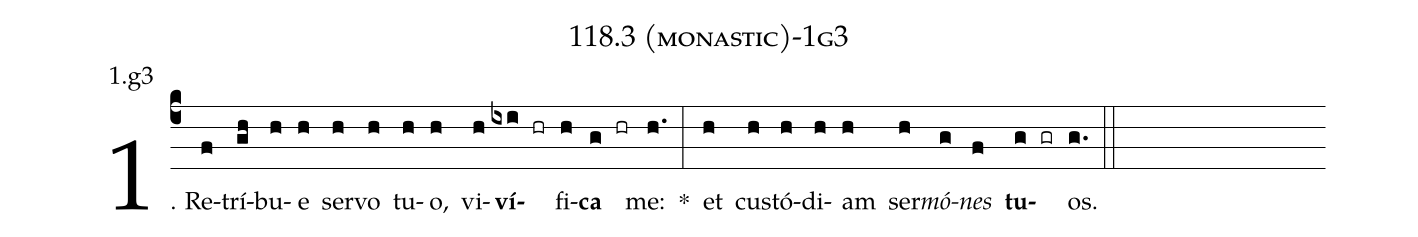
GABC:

name: 118.3 (monastic)-1g3;
annotation: 1.g3;
%%
(c4)1. Re(f)trí(gh)bu(h)e(h) ser(h)vo(h) tu(h)o,(h) vi(h)<b>ví</b>(ixi hr)fi(h)<b>ca</b>(g hr) me:(h.) *(:) et(h) cus(h)tó(h)di(h)am(h) ser(h)<i>mó</i>(g)<i>nes</i>(f) <b>tu</b>(g gr)os.(g.) (::)
